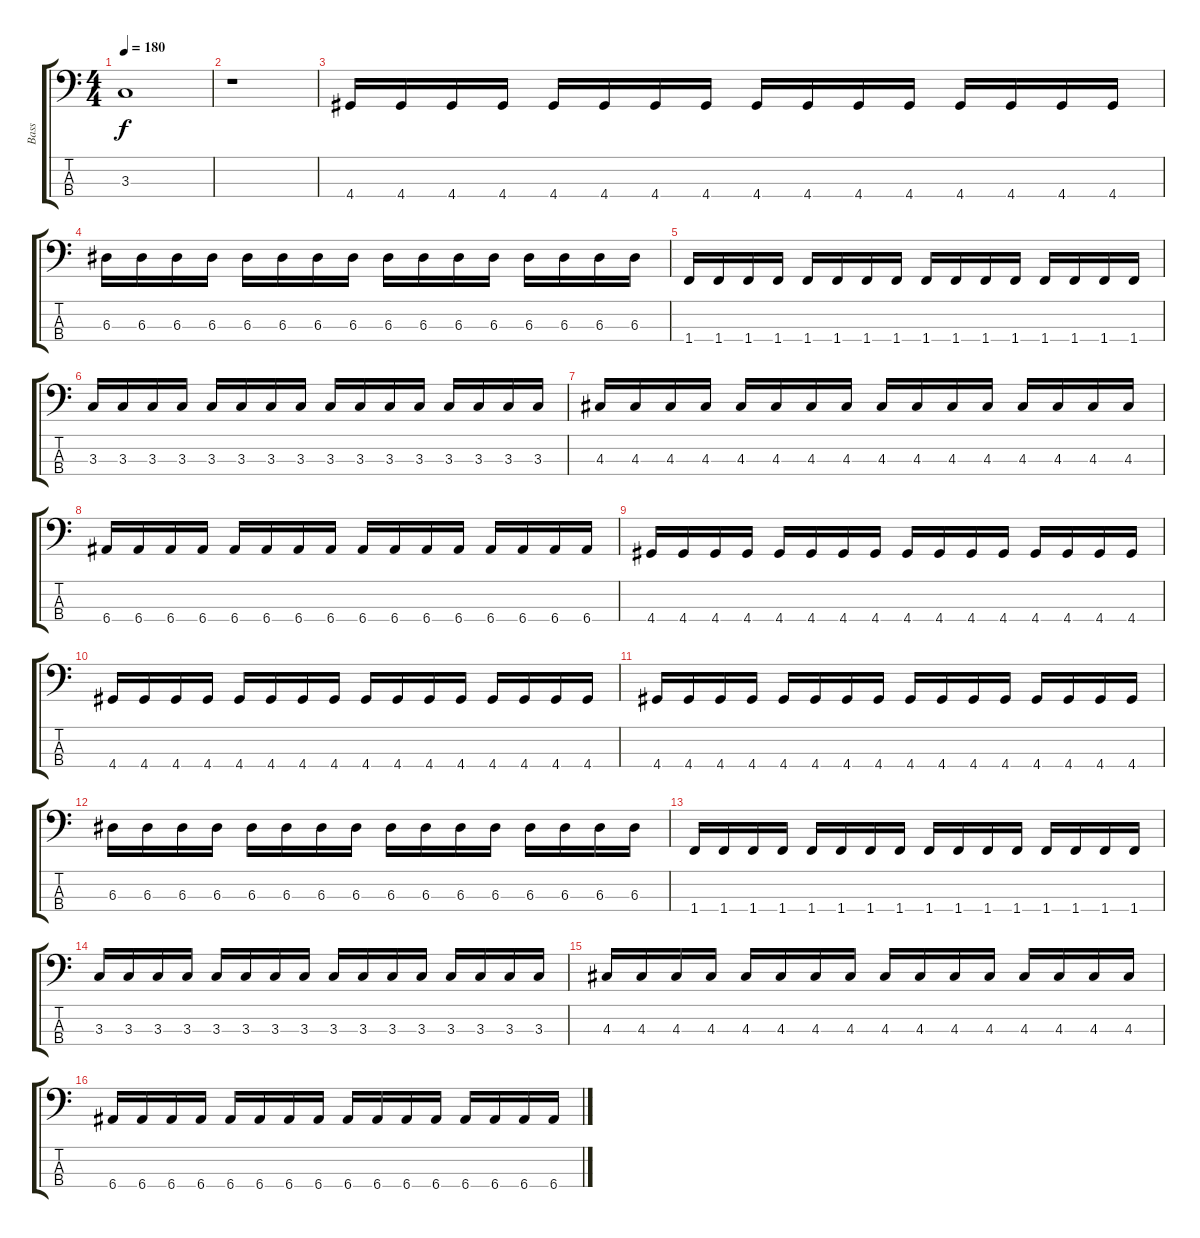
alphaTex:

\track ("Bass" "Bass") {instrument electricbassfinger}
\staff {score tabs}
\tuning (G2 D2 A1 E1) {hide}
\ts (4 4)
\tempo 180
\clef f4
\ks c
3.3.1{dy f} |
r.1 |
4.4.16 4.4.16 4.4.16 4.4.16 4.4.16 4.4.16 4.4.16 4.4.16 4.4.16 4.4.16 4.4.16 4.4.16 4.4.16 4.4.16 4.4.16 4.4.16 |
6.3.16 6.3.16 6.3.16 6.3.16 6.3.16 6.3.16 6.3.16 6.3.16 6.3.16 6.3.16 6.3.16 6.3.16 6.3.16 6.3.16 6.3.16 6.3.16 |
1.4.16 1.4.16 1.4.16 1.4.16 1.4.16 1.4.16 1.4.16 1.4.16 1.4.16 1.4.16 1.4.16 1.4.16 1.4.16 1.4.16 1.4.16 1.4.16 |
3.3.16 3.3.16 3.3.16 3.3.16 3.3.16 3.3.16 3.3.16 3.3.16 3.3.16 3.3.16 3.3.16 3.3.16 3.3.16 3.3.16 3.3.16 3.3.16 |
4.3.16 4.3.16 4.3.16 4.3.16 4.3.16 4.3.16 4.3.16 4.3.16 4.3.16 4.3.16 4.3.16 4.3.16 4.3.16 4.3.16 4.3.16 4.3.16 |
6.4.16 6.4.16 6.4.16 6.4.16 6.4.16 6.4.16 6.4.16 6.4.16 6.4.16 6.4.16 6.4.16 6.4.16 6.4.16 6.4.16 6.4.16 6.4.16 |
4.4.16 4.4.16 4.4.16 4.4.16 4.4.16 4.4.16 4.4.16 4.4.16 4.4.16 4.4.16 4.4.16 4.4.16 4.4.16 4.4.16 4.4.16 4.4.16 |
4.4.16 4.4.16 4.4.16 4.4.16 4.4.16 4.4.16 4.4.16 4.4.16 4.4.16 4.4.16 4.4.16 4.4.16 4.4.16 4.4.16 4.4.16 4.4.16 |
4.4.16 4.4.16 4.4.16 4.4.16 4.4.16 4.4.16 4.4.16 4.4.16 4.4.16 4.4.16 4.4.16 4.4.16 4.4.16 4.4.16 4.4.16 4.4.16 |
6.3.16 6.3.16 6.3.16 6.3.16 6.3.16 6.3.16 6.3.16 6.3.16 6.3.16 6.3.16 6.3.16 6.3.16 6.3.16 6.3.16 6.3.16 6.3.16 |
1.4.16 1.4.16 1.4.16 1.4.16 1.4.16 1.4.16 1.4.16 1.4.16 1.4.16 1.4.16 1.4.16 1.4.16 1.4.16 1.4.16 1.4.16 1.4.16 |
3.3.16 3.3.16 3.3.16 3.3.16 3.3.16 3.3.16 3.3.16 3.3.16 3.3.16 3.3.16 3.3.16 3.3.16 3.3.16 3.3.16 3.3.16 3.3.16 |
4.3.16 4.3.16 4.3.16 4.3.16 4.3.16 4.3.16 4.3.16 4.3.16 4.3.16 4.3.16 4.3.16 4.3.16 4.3.16 4.3.16 4.3.16 4.3.16 |
6.4.16 6.4.16 6.4.16 6.4.16 6.4.16 6.4.16 6.4.16 6.4.16 6.4.16 6.4.16 6.4.16 6.4.16 6.4.16 6.4.16 6.4.16 6.4.16
